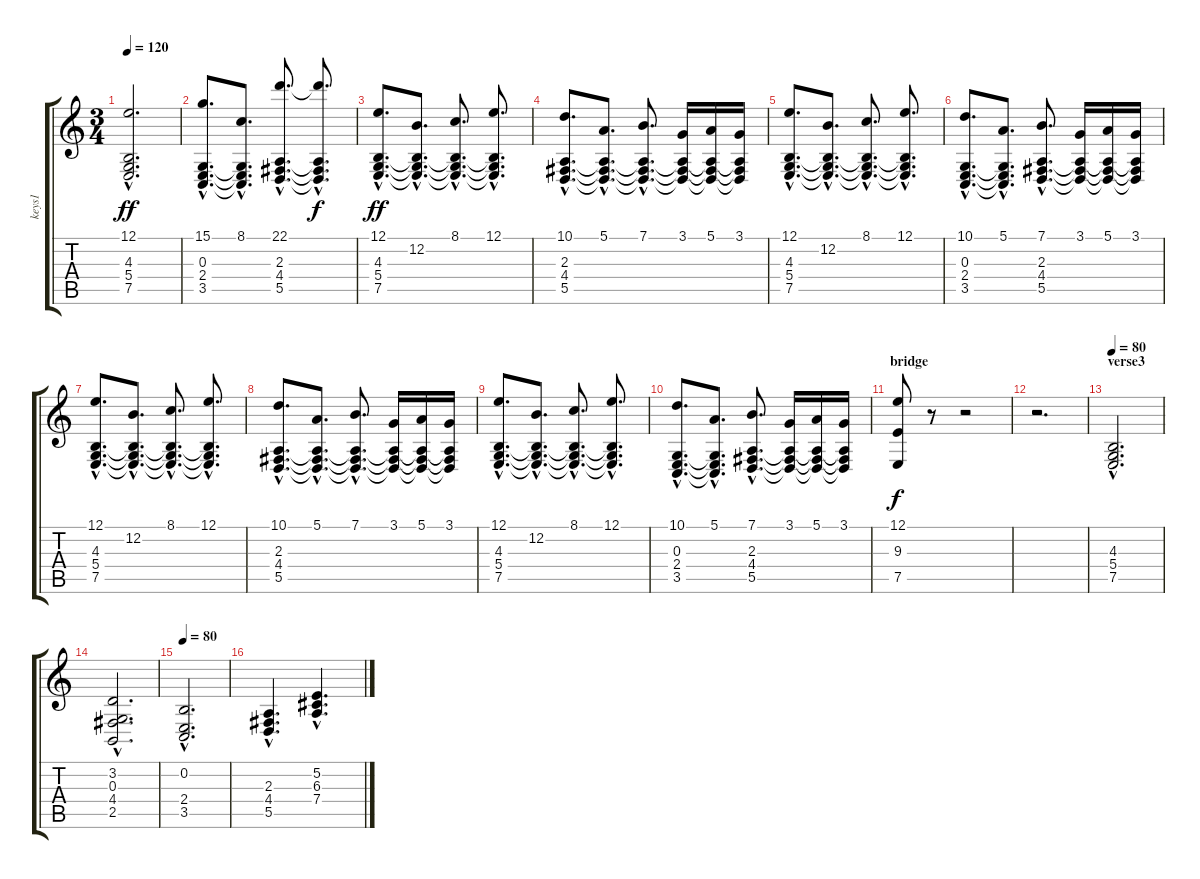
\track ("keys1" "keys1") {instrument synthstrings1}
\staff {score tabs}
\tuning (E4 B3 G3 D3 A2 E2) {hide}
\ts (3 4)
\tempo 120
\clef g2
\ks c
(12.1{hac} 4.3{hac} 5.4{hac} 7.5{hac}).2{d dy ff} |
(15.1{hac} 0.3{hac} 2.4{hac} 3.5{hac}).8{d} (8.1{hac} 0.3{hac t} 2.4{hac t} 3.5{hac t}).8{d} (22.1{hac} 2.3{hac} 4.4{hac} 5.5{hac}).8{d} (22.1{hac t} 2.3{hac t} 4.4{hac t} 5.5{hac t}).8{d dy f} |
(12.1{hac} 4.3{hac} 5.4{hac} 7.5{hac}).8{d dy ff instrument stringensemble1} (12.2{hac} 4.3{hac t} 5.4{hac t} 7.5{hac t}).8{d} (8.1{hac} 4.3{hac t} 5.4{hac t} 7.5{hac t}).8{d} (12.1{hac} 4.3{hac t} 5.4{hac t} 7.5{hac t}).8{d} |
(10.1{hac} 2.3{hac} 4.4{hac} 5.5{hac}).8{d} (5.1{hac} 2.3{hac t} 4.4{hac t} 5.5{hac t}).8{d} (7.1{hac} 2.3{hac t} 4.4{hac t} 5.5{hac t}).8{d} (3.1 2.3{t} 4.4{t} 5.5{t}).16 (5.1 2.3{t} 4.4{t} 5.5{t}).16 (3.1 2.3{t} 4.4{t} 5.5{t}).16 |
(12.1{hac} 4.3{hac} 5.4{hac} 7.5{hac}).8{d instrument stringensemble1} (12.2{hac} 4.3{hac t} 5.4{hac t} 7.5{hac t}).8{d} (8.1{hac} 4.3{hac t} 5.4{hac t} 7.5{hac t}).8{d} (12.1{hac} 4.3{hac t} 5.4{hac t} 7.5{hac t}).8{d} |
(10.1{hac} 0.3{hac} 2.4{hac} 3.5{hac}).8{d} (5.1{hac} 0.3{hac t} 2.4{hac t} 3.5{hac t}).8{d} (7.1{hac} 2.3{hac} 4.4{hac} 5.5{hac}).8{d} (3.1 2.3{t} 4.4{t} 5.5{t}).16 (5.1 2.3{t} 4.4{t} 5.5{t}).16 (3.1 2.3{t} 4.4{t} 5.5{t}).16 |
(12.1{hac} 4.3{hac} 5.4{hac} 7.5{hac}).8{d instrument stringensemble1} (12.2{hac} 4.3{hac t} 5.4{hac t} 7.5{hac t}).8{d} (8.1{hac} 4.3{hac t} 5.4{hac t} 7.5{hac t}).8{d} (12.1{hac} 4.3{hac t} 5.4{hac t} 7.5{hac t}).8{d} |
(10.1{hac} 2.3{hac} 4.4{hac} 5.5{hac}).8{d} (5.1{hac} 2.3{hac t} 4.4{hac t} 5.5{hac t}).8{d} (7.1{hac} 2.3{hac t} 4.4{hac t} 5.5{hac t}).8{d} (3.1 2.3{t} 4.4{t} 5.5{t}).16 (5.1 2.3{t} 4.4{t} 5.5{t}).16 (3.1 2.3{t} 4.4{t} 5.5{t}).16 |
(12.1{hac} 4.3{hac} 5.4{hac} 7.5{hac}).8{d instrument stringensemble1} (12.2{hac} 4.3{hac t} 5.4{hac t} 7.5{hac t}).8{d} (8.1{hac} 4.3{hac t} 5.4{hac t} 7.5{hac t}).8{d} (12.1{hac} 4.3{hac t} 5.4{hac t} 7.5{hac t}).8{d} |
(10.1{hac} 0.3{hac} 2.4{hac} 3.5{hac}).8{d} (5.1{hac} 0.3{hac t} 2.4{hac t} 3.5{hac t}).8{d} (7.1{hac} 2.3{hac} 4.4{hac} 5.5{hac}).8{d} (3.1 2.3{t} 4.4{t} 5.5{t}).16 (5.1 2.3{t} 4.4{t} 5.5{t}).16 (3.1 2.3{t} 4.4{t} 5.5{t}).16 |
\section ("" "bridge")
(12.1 9.3 7.5).8{dy f} r.8 r.2 |
r.2{d} |
\section ("" "verse3")
\tempo 80
(4.3{hac} 5.4{hac} 7.5{hac}).2{d instrument synthstrings1} |
(3.2{hac} 0.3{hac} 4.4{hac} 2.5{hac}).2{d} |
\tempo 80
(0.2{hac} 2.4{hac} 3.5{hac}).2{d} |
(2.3{hac} 4.4{hac} 5.5{hac}).4{d} (5.2{hac} 6.3{hac} 7.4{hac}).4{d}
